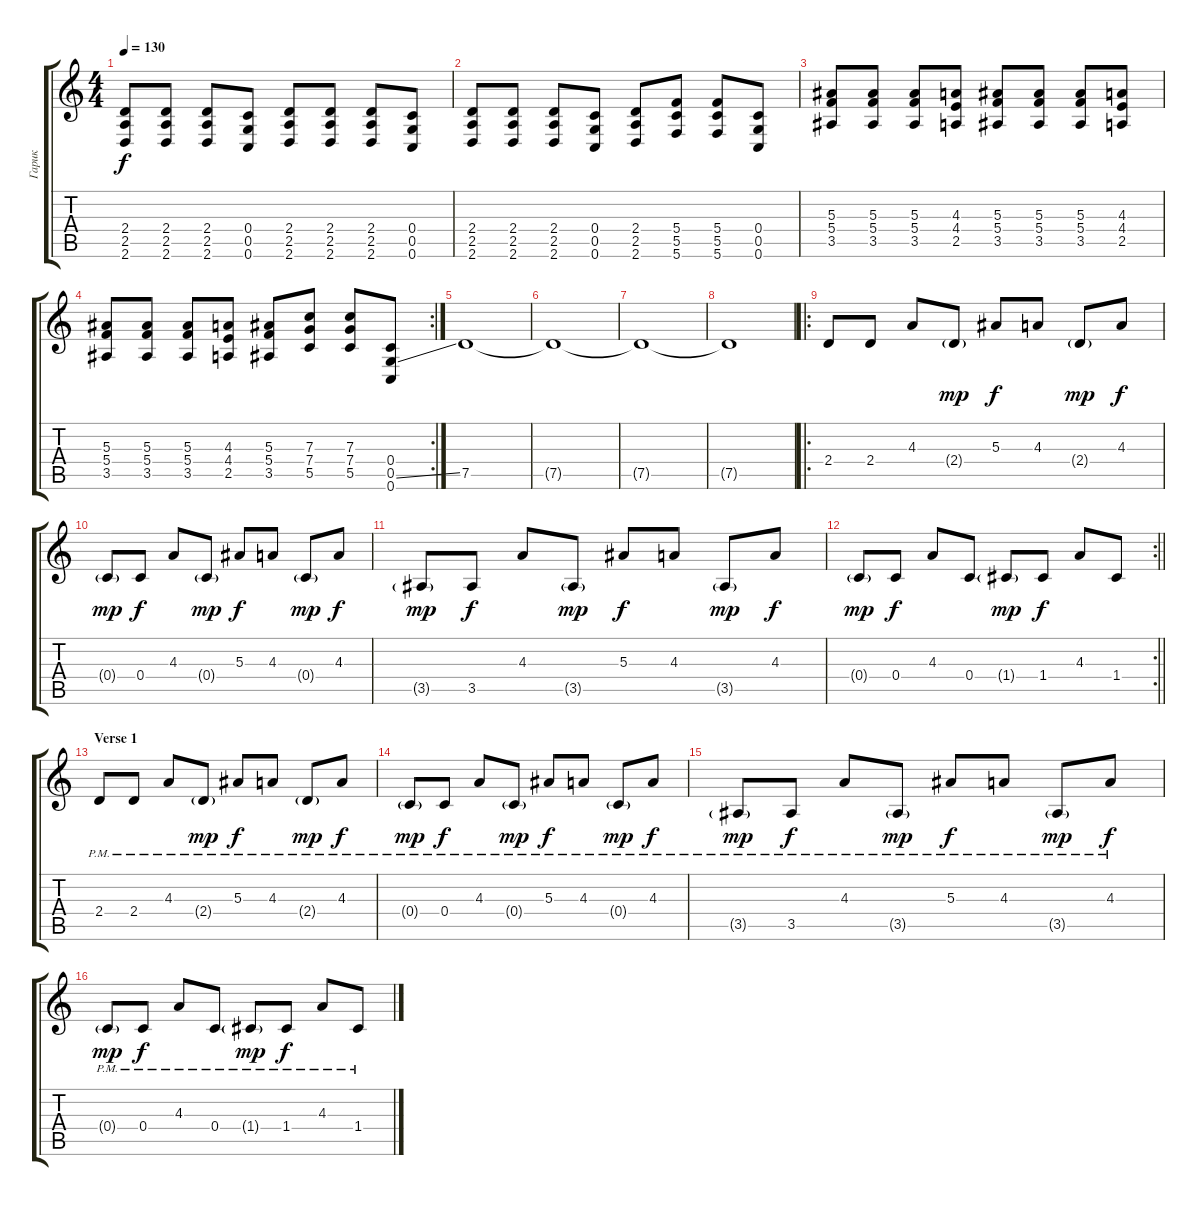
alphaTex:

\track ("Гарик" "Гарик") {instrument distortionguitar}
\staff {score tabs}
\tuning (D4 A3 F3 C3 G2 C2) {hide}
\ts (4 4)
\tempo 130
\clef g2
\ks c
(2.4 2.5 2.6).8{dy f} (2.4 2.5 2.6).8 (2.4 2.5 2.6).8 (0.4 0.5 0.6).8 (2.4 2.5 2.6).8 (2.4 2.5 2.6).8 (2.4 2.5 2.6).8 (0.4 0.5 0.6).8 |
(2.4 2.5 2.6).8 (2.4 2.5 2.6).8 (2.4 2.5 2.6).8 (0.4 0.5 0.6).8 (2.4 2.5 2.6).8 (5.4 5.5 5.6).8 (5.4 5.5 5.6).8 (0.4 0.5 0.6).8 |
(5.3 5.4 3.5).8 (5.3 5.4 3.5).8 (5.3 5.4 3.5).8 (4.3 4.4 2.5).8 (5.3 5.4 3.5).8 (5.3 5.4 3.5).8 (5.3 5.4 3.5).8 (4.3 4.4 2.5).8 |
\rc 2
(5.3 5.4 3.5).8 (5.3 5.4 3.5).8 (5.3 5.4 3.5).8 (4.3 4.4 2.5).8 (5.3 5.4 3.5).8 (7.3 7.4 5.5).8 (7.3 7.4 5.5).8 (0.4 0.5{ss} 0.6).8 |
7.5.1 |
7.5{t}.1 |
7.5{t}.1 |
7.5{t}.1{volume 14} |
\ro
2.4.8 2.4.8 4.3.8 2.4{g}.8{dy mp} 5.3.8{dy f} 4.3.8 2.4{g}.8{dy mp} 4.3.8{dy f} |
0.4{g}.8{dy mp} 0.4.8{dy f} 4.3.8 0.4{g}.8{dy mp} 5.3.8{dy f} 4.3.8 0.4{g}.8{dy mp} 4.3.8{dy f} |
3.5{g}.8{dy mp} 3.5.8{dy f} 4.3.8 3.5{g}.8{dy mp} 5.3.8{dy f} 4.3.8 3.5{g}.8{dy mp} 4.3.8{dy f} |
\rc 2
\barLineRight lightlight
0.4{g}.8{dy mp} 0.4.8{dy f} 4.3.8 0.4.8 1.4{g}.8{dy mp} 1.4.8{dy f} 4.3.8 1.4.8 |
\section ("" "Verse 1")
2.4{pm}.8 2.4{pm}.8 4.3{pm}.8 2.4{g pm}.8{dy mp} 5.3{pm}.8{dy f} 4.3{pm}.8 2.4{g pm}.8{dy mp} 4.3{pm}.8{dy f} |
0.4{g pm}.8{dy mp} 0.4{pm}.8{dy f} 4.3{pm}.8 0.4{g pm}.8{dy mp} 5.3{pm}.8{dy f} 4.3{pm}.8 0.4{g pm}.8{dy mp} 4.3{pm}.8{dy f} |
3.5{g pm}.8{dy mp} 3.5{pm}.8{dy f} 4.3{pm}.8 3.5{g pm}.8{dy mp} 5.3{pm}.8{dy f} 4.3{pm}.8 3.5{g pm}.8{dy mp} 4.3{pm}.8{dy f} |
0.4{g pm}.8{dy mp} 0.4{pm}.8{dy f} 4.3{pm}.8 0.4{pm}.8 1.4{g pm}.8{dy mp} 1.4{pm}.8{dy f} 4.3{pm}.8 1.4{pm}.8
